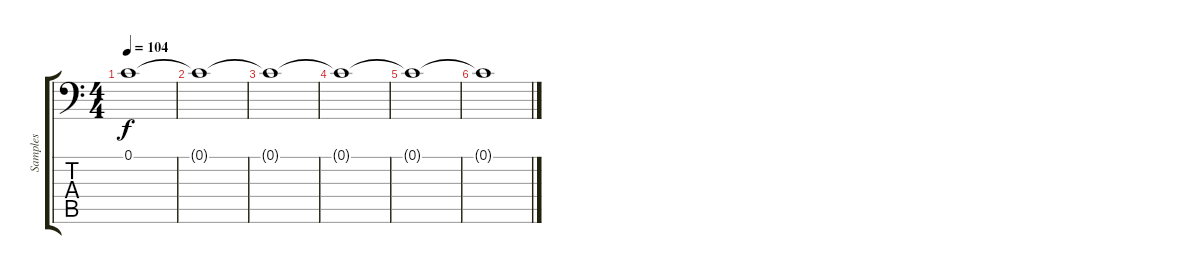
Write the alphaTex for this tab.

\track ("Samples" "Samples") {instrument pad4choir}
\staff {score tabs}
\tuning (C4 G3 Eb3 Bb2 F2 Bb1) {hide}
\ts (4 4)
\tempo 104
\clef f4
\ks c
0.1{t}.1{dy f} |
0.1{t}.1 |
0.1{t}.1 |
0.1{t}.1 |
0.1{t}.1 |
0.1{t}.1
